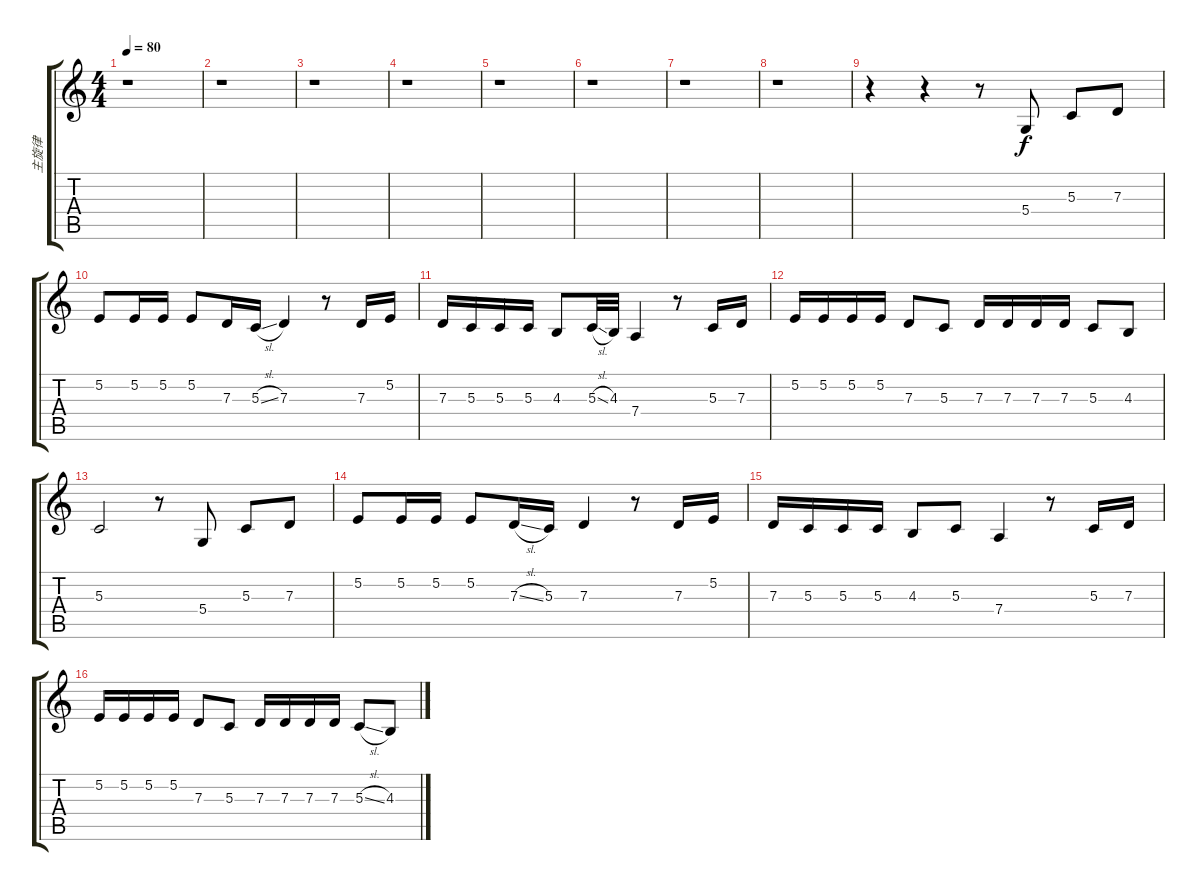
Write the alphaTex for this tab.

\track ("主旋律" "主旋律") {instrument voiceoohs}
\staff {score tabs}
\tuning (E4 B3 G3 D3 A2 E2) {hide}
\ts (4 4)
\tempo 80
\clef g2
\ks c
r.1{dy f instrument voiceoohs} |
r.1 |
r.1 |
r.1 |
r.1 |
r.1 |
r.1 |
r.1 |
r.4 r.4 r.8 5.4.8 5.3.8 7.3.8 |
5.2.8 5.2.16 5.2.16 5.2.8 7.3.16 5.3{sl}.16 7.3.4 r.8 7.3.16 5.2.16 |
7.3.16 5.3.16 5.3.16 5.3.16 4.3.8 5.3{sl}.32 4.3.32 7.4.4 r.8 5.3.16 7.3.16 |
5.2.16 5.2.16 5.2.16 5.2.16 7.3.8 5.3.8 7.3.16 7.3.16 7.3.16 7.3.16 5.3.8 4.3.8 |
5.3.2 r.8 5.4.8 5.3.8 7.3.8 |
5.2.8 5.2.16 5.2.16 5.2.8{txt ""} 7.3{sl}.16 5.3.16 7.3.4 r.8 7.3.16 5.2.16 |
7.3.16 5.3.16 5.3.16 5.3.16 4.3.8 5.3.8 7.4.4 r.8 5.3.16 7.3.16 |
5.2.16 5.2.16 5.2.16 5.2.16 7.3.8 5.3.8 7.3.16 7.3.16 7.3.16 7.3.16 5.3{sl}.8 4.3.8
